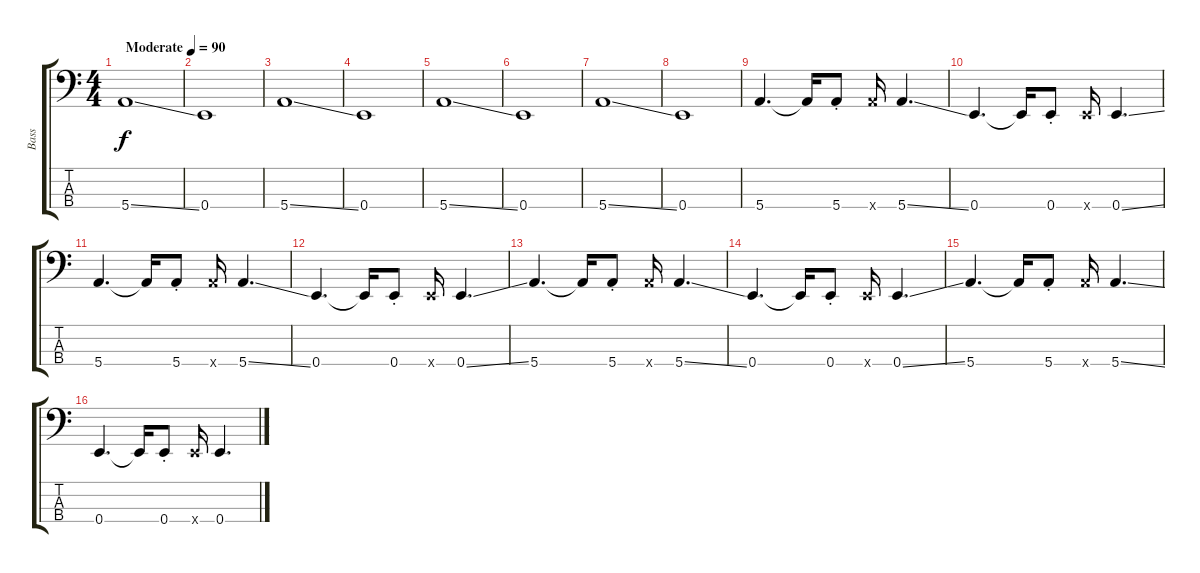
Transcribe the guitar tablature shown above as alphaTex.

\track ("Bass" "Bass") {instrument electricbassfinger}
\staff {score tabs}
\tuning (G2 D2 A1 E1) {hide}
\ts (4 4)
\tempo (90 "Moderate")
\clef f4
\ks c
5.4{ss}.1{dy f instrument electricbassfinger} |
0.4.1 |
5.4{ss}.1 |
0.4.1 |
5.4{ss}.1 |
0.4.1 |
5.4{ss}.1 |
0.4.1 |
5.4.4{d} 5.4{t}.16 5.4{st}.8 5.4{x}.16 5.4{ss}.4{d} |
0.4.4{d} 0.4{t}.16 0.4{st}.8 0.4{x}.16 0.4{ss}.4{d} |
5.4.4{d} 5.4{t}.16 5.4{st}.8 5.4{x}.16 5.4{ss}.4{d} |
0.4.4{d} 0.4{t}.16 0.4{st}.8 0.4{x}.16 0.4{ss}.4{d} |
5.4.4{d} 5.4{t}.16 5.4{st}.8 5.4{x}.16 5.4{ss}.4{d} |
0.4.4{d} 0.4{t}.16 0.4{st}.8 0.4{x}.16 0.4{ss}.4{d} |
5.4.4{d} 5.4{t}.16 5.4{st}.8 5.4{x}.16 5.4{ss}.4{d} |
0.4.4{d} 0.4{t}.16 0.4{st}.8{txt ""} 0.4{x}.16 0.4.4{d}
